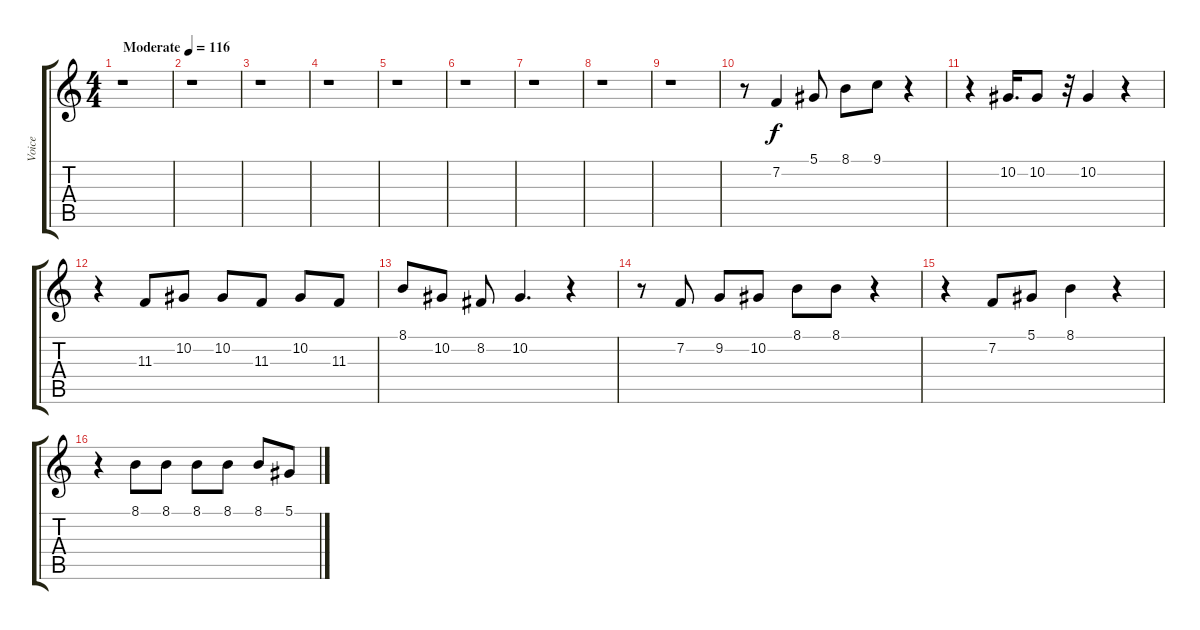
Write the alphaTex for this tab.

\track ("Voice" "Voice") {instrument flute}
\staff {score tabs}
\tuning (Eb4 Bb3 Gb3 Db3 Ab2 Eb2) {hide}
\ts (4 4)
\tempo (116 "Moderate")
\clef g2
\ks c
r.1{dy f instrument flute} |
r.1 |
r.1 |
r.1 |
r.1 |
r.1 |
r.1 |
r.1 |
r.1 |
r.8 7.2.4 5.1.8 8.1.8 9.1.8 r.4 |
r.4 10.2.16{d} 10.2.8 r.32 10.2.4 r.4 |
r.4 11.3.8 10.2.8 10.2.8 11.3.8 10.2.8 11.3.8 |
8.1.8 10.2.8 8.2.8 10.2.4{d} r.4 |
r.8 7.2.8 9.2.8 10.2.8 8.1.8 8.1.8 r.4 |
r.4 7.2.8 5.1.8 8.1.4 r.4 |
r.4 8.1.8 8.1.8 8.1.8 8.1.8 8.1.8 5.1.8
